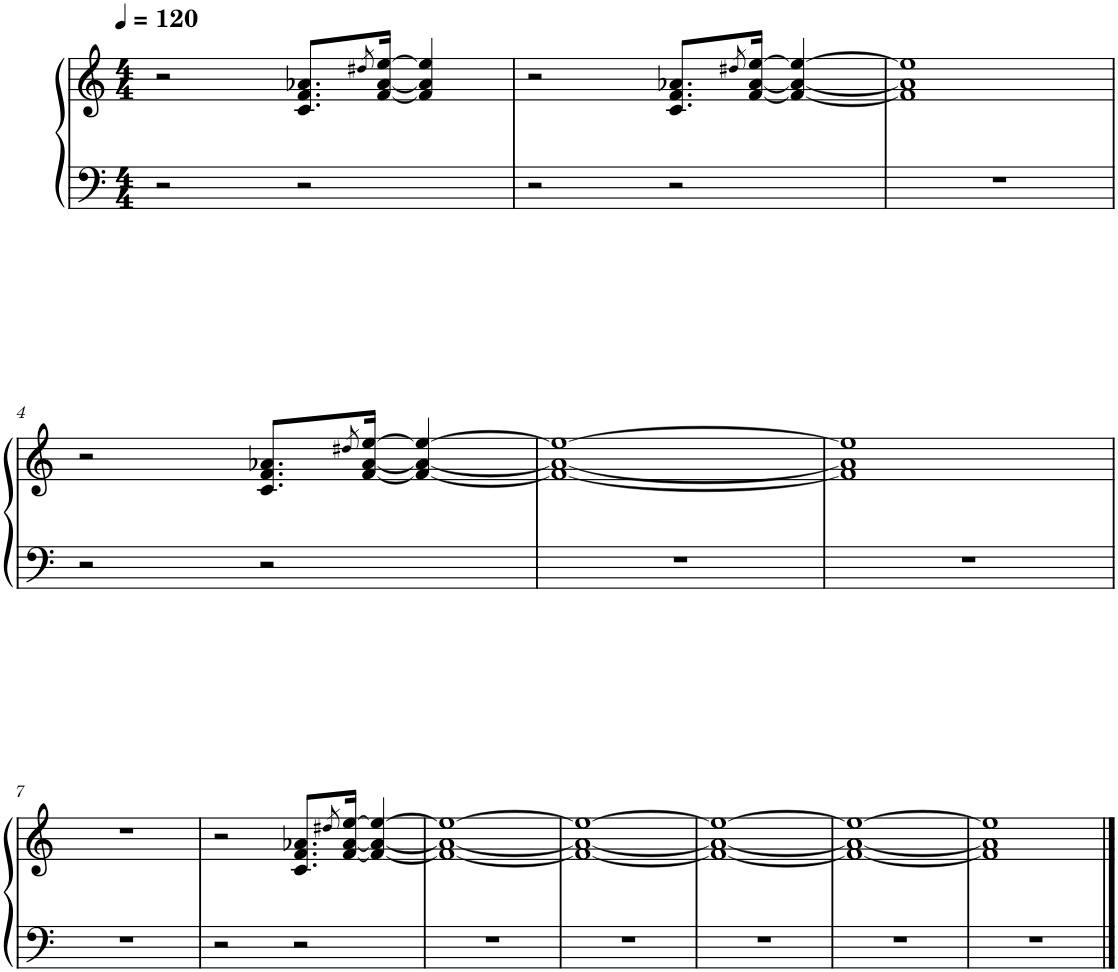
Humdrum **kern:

**kern	**kern
*part1	*part1
*staff2	*staff1
*I"Piano	*
*I'Pno.	*
*clefF4	*clefG2
*k[]	*k[]
*M4/4	*M4/4
*MM120	*MM120
=1	=1
2r	2r
2r	8.c/ 8.f/ 8.a-X/L
.	8qdd#X/
.	[16f/ [16a-/ [16ee/Jk
.	4f/] 4a-/] 4ee/]
=2	=2
2r	2r
2r	8.c/ 8.f/ 8.a-X/L
.	8qdd#X/
.	[16f/ [16a-/ [16ee/Jk
.	4f/_ 4a-/_ 4ee/_
=3	=3
1r	1f] 1a-] 1ee]
!!LO:LB:g=z
=4	=4
2r	2r
2r	8.c/ 8.f/ 8.a-X/L
.	8qdd#X/
.	[16f/ [16a-/ [16ee/Jk
.	4f/_ 4a-/_ 4ee/_
=5	=5
1r	1f_ 1a-_ 1ee_
=6	=6
1r	1f] 1a-] 1ee]
!!LO:LB:g=z
=7	=7
1r	1r
=8	=8
2r	2r
2r	8.c/ 8.f/ 8.a-X/L
.	8qdd#X/
.	[16f/ [16a-/ [16ee/Jk
.	4f/_ 4a-/_ 4ee/_
=9	=9
1r	1f_ 1a-_ 1ee_
=10	=10
1r	1f_ 1a-_ 1ee_
=11	=11
1r	1f_ 1a-_ 1ee_
=12	=12
1r	1f_ 1a-_ 1ee_
=13	=13
1r	1f] 1a-] 1ee]
==	==
*-	*-
